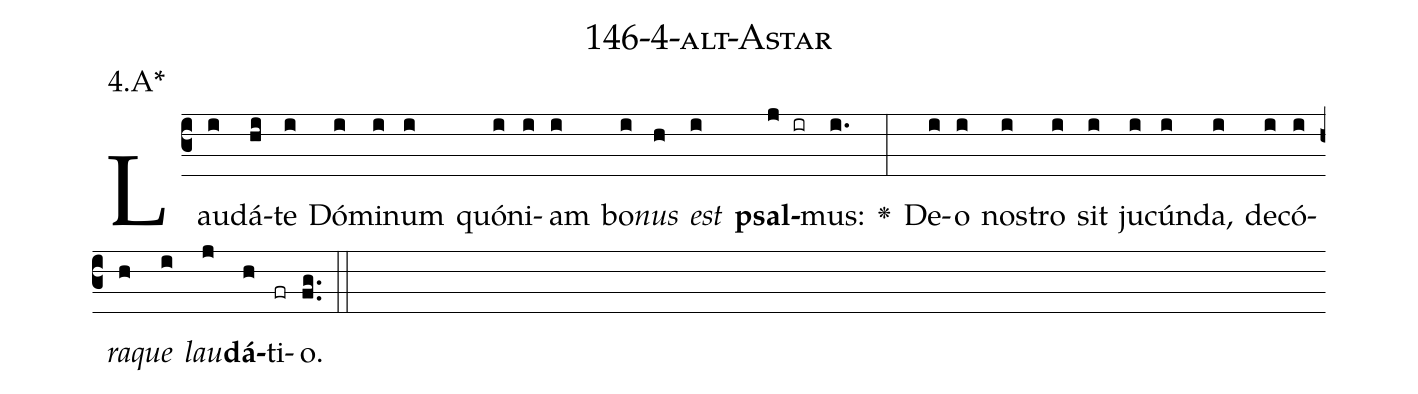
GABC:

name: 146-4-alt-Astar;
annotation: 4.A*;
%%
(c3)Lau(i)dá(hi)te(i) Dó(i)mi(i)num(i) quón(i)i(i)am(i) bo(i)<i>nus</i>(h) <i>est</i>(i) <b>psal</b>(j ir)mus:(i.) <v>\greheightstar</v>(:) De(i)o(i) nos(i)tro(i) sit(i) ju(i)cún(i)da,(i) de(i)có(i)<i>ra</i>(h)<i>que</i>(i) <i>lau</i>(j)<b>dá</b>(h)ti(fr)o.(fg..) (::)


%E(i) u(h) o(i) u(j) a(h) e.(fg..) (::)
